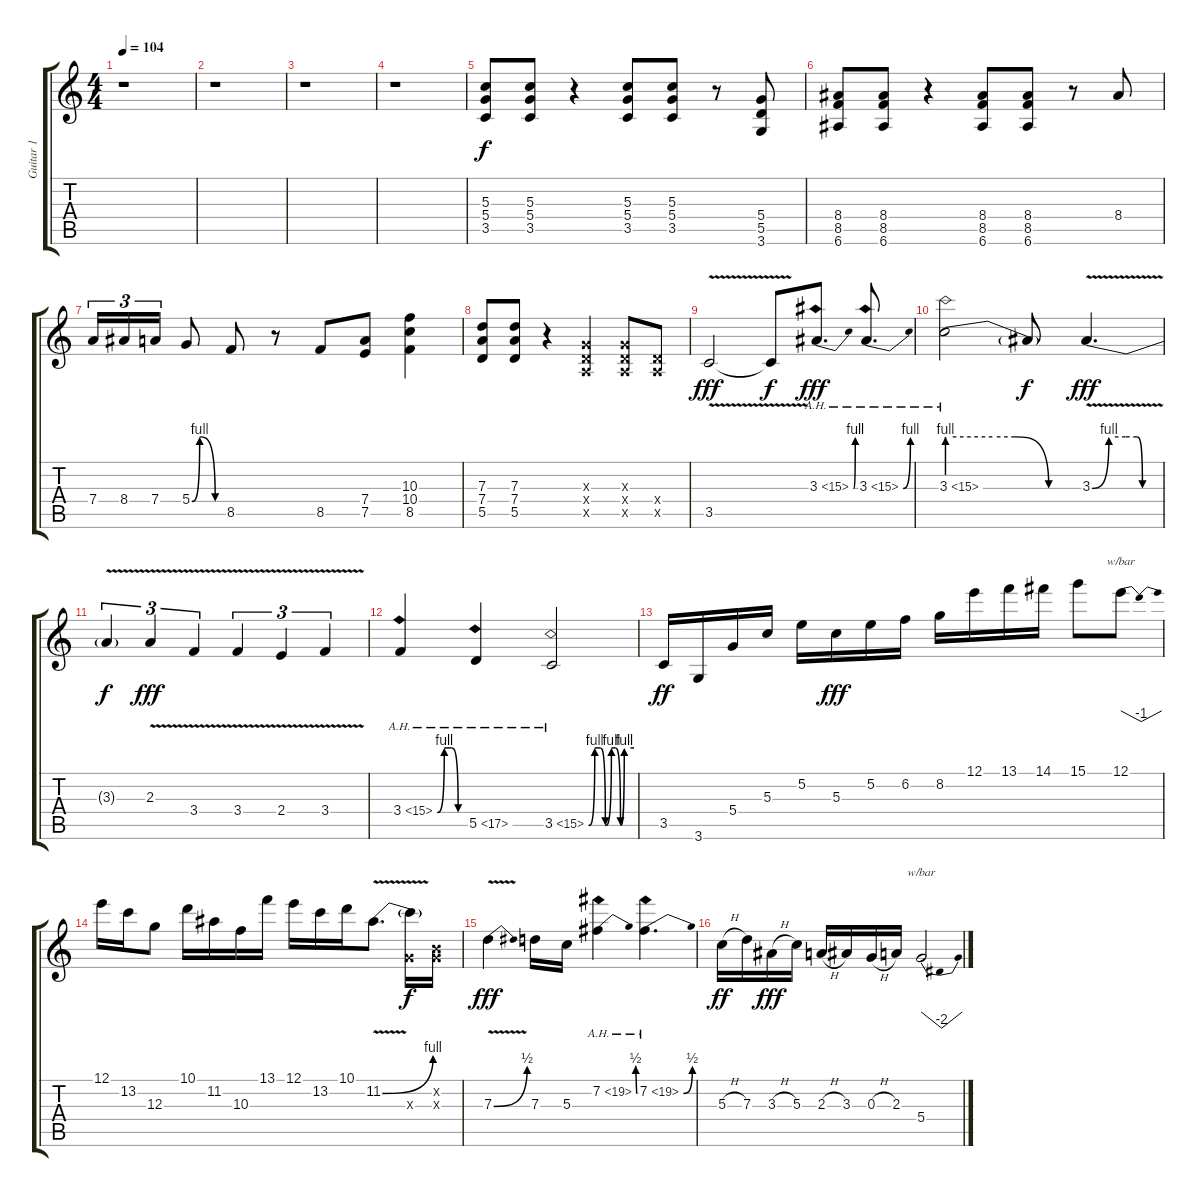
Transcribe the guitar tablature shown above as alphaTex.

\track ("Guitar 1" "Guitar 1") {instrument distortionguitar}
\staff {score tabs}
\tuning (E4 B3 G3 D3 A2 E2) {hide}
\ts (4 4)
\tempo 104
\clef g2
\ks c
r.1{dy f} |
r.1 |
r.1 |
r.1 |
(5.3 5.4 3.5).8 (5.3 5.4 3.5).8 r.4 (5.3 5.4 3.5).8 (5.3 5.4 3.5).8 r.8 (5.4 5.5 3.6).8 |
(8.4 8.5 6.6).8 (8.4 8.5 6.6).8 r.4 (8.4 8.5 6.6).8 (8.4 8.5 6.6).8 r.8 8.4.8 |
7.4.16{tu (3 2)} 8.4.16{tu (3 2)} 7.4.16{tu (3 2)} 5.4{be (custom 0 0 15 4 45 0 60 0)}.8 8.5.8 r.8 8.5.8 (7.4 7.5).8 (10.3 10.4 8.5).4 |
(7.3 7.4 5.5).8 (7.3 7.4 5.5).8 r.4 (0.3{x} 0.4{x} 0.5{x}).4 (0.3{x} 0.4{x} 0.5{x}).8 (0.4{x} 0.5{x}).8 |
3.5{v}.2{dy fff} 3.5{t}.8{dy f} 3.3{be (bend 0 0 60 4) ah 12}.8{d dy fff} 3.3{be (bend 0 0 60 4) ah 12}.8{d} |
3.3{be (custom 0 4 20 4 30 4 45 0 60 0) ah 12}.2 3.3{t}.8{dy f} 3.3{be (custom 0 0 15 4 30 4 40 4 45 0 50 0 60 0) v}.4{d dy fff} |
3.3{t}.4{tu (3 2) dy f} 2.3{v}.4{tu (3 2) dy fff} 3.4{v}.4{tu (3 2)} 3.4{v}.4{tu (3 2)} 2.4{v}.4{tu (3 2)} 3.4{v}.4{tu (3 2)} |
3.4{be (custom 0 0 15 4 30 4 45 0 60 0) ah 12}.4 5.5{ah 12}.4 3.5{be (custom 0 0 8 4 15 4 22 0 30 4 35 4 42 0 47 4 60 4) ah 12}.2 |
3.5.16{dy ff} 3.6.16 5.4.16 5.3.16 5.2.16 5.3.16{dy fff} 5.2.16 6.2.16 8.2.16 12.1.16 13.1.16 14.1.16 15.1.8 12.1.8{tbe (dip default 0 0 30 -4 60 0)} |
12.1.16 13.2.16 12.3.8 10.1.16 11.2.16 10.3.16 13.1.16 12.1.16 13.2.16 10.1.16 11.2{be (bend 0 0 60 4) v}.8{d} (11.2{t} 0.3{x}).16{dy f} (0.2{x} 0.3{x}).16 |
7.3{be (bend 0 0 60 2) v}.4{dy fff} 7.3.16 5.3.16 7.2{be (bend 0 0 60 2) ah 12}.4 7.2{be (bend 0 0 60 2) ah 12}.4{d} |
5.3{h}.16{dy ff} 7.3.16 3.3{h}.16{dy fff} 5.3.16 2.3{h}.16 3.3.16 0.3{h}.16 2.3.16 5.4.2{tbe (dip default 0 0 30 -8 60 0)}
